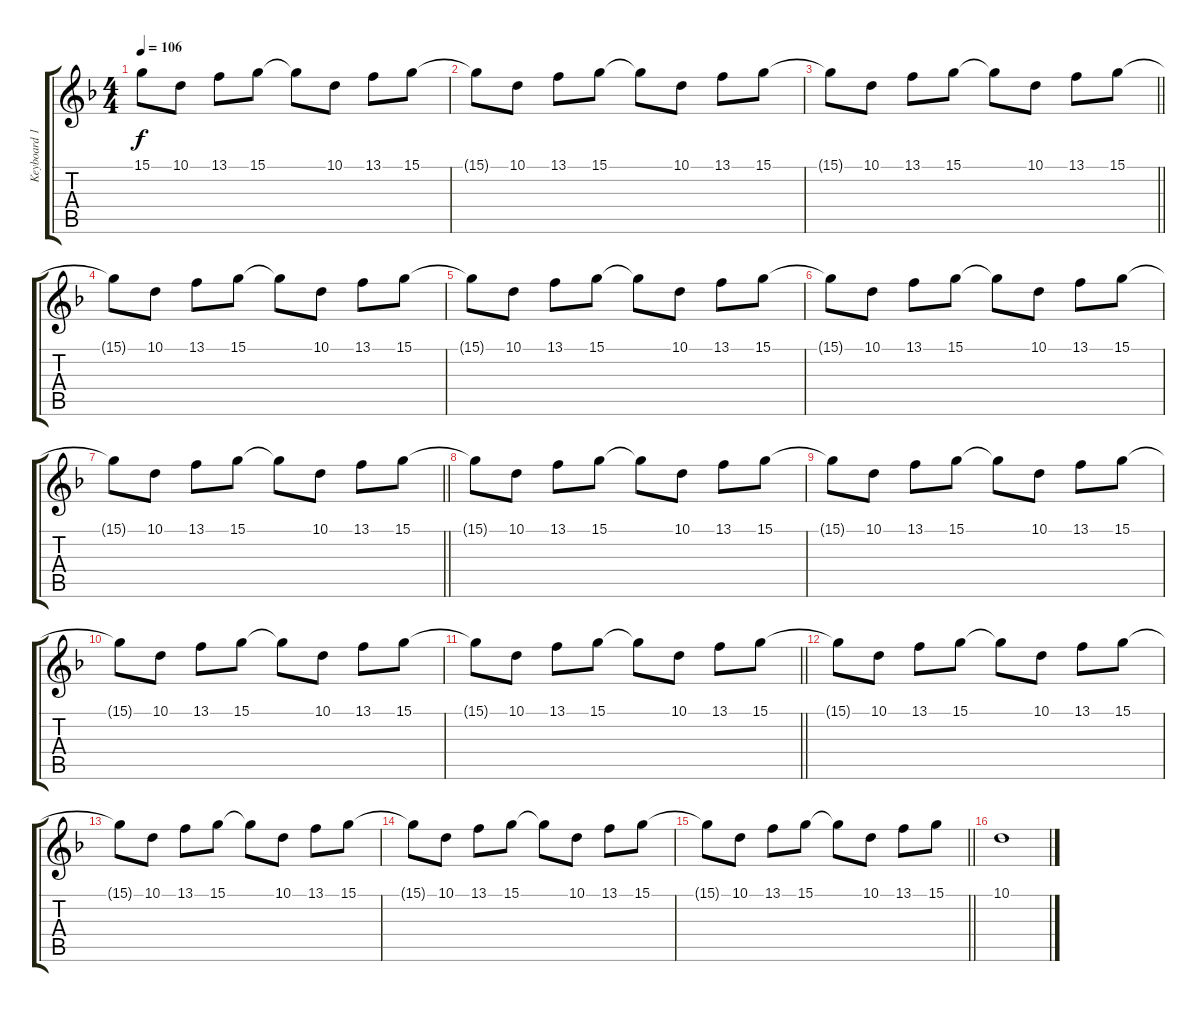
\track ("Keyboard 1" "Keyboard 1") {instrument synthstrings1}
\staff {score tabs}
\tuning (E4 B3 G3 D3 A2 E2) {hide}
\ts (4 4)
\tempo 106
\clef g2
\ks dminor
15.1{t}.8{dy f} 10.1.8 13.1.8 15.1.8 15.1{t}.8 10.1.8 13.1.8 15.1.8 |
15.1{t}.8 10.1.8 13.1.8 15.1.8 15.1{t}.8 10.1.8 13.1.8 15.1.8 |
\barLineRight lightlight
15.1{t}.8 10.1.8 13.1.8 15.1.8 15.1{t}.8 10.1.8 13.1.8 15.1.8 |
15.1{t}.8 10.1.8 13.1.8 15.1.8 15.1{t}.8 10.1.8 13.1.8 15.1.8 |
15.1{t}.8 10.1.8 13.1.8 15.1.8 15.1{t}.8 10.1.8 13.1.8 15.1.8 |
15.1{t}.8 10.1.8 13.1.8 15.1.8 15.1{t}.8 10.1.8 13.1.8 15.1.8 |
\barLineRight lightlight
15.1{t}.8 10.1.8 13.1.8 15.1.8 15.1{t}.8 10.1.8 13.1.8 15.1.8 |
15.1{t}.8 10.1.8 13.1.8 15.1.8 15.1{t}.8 10.1.8 13.1.8 15.1.8 |
15.1{t}.8 10.1.8 13.1.8 15.1.8 15.1{t}.8 10.1.8 13.1.8 15.1.8 |
15.1{t}.8 10.1.8 13.1.8 15.1.8 15.1{t}.8 10.1.8 13.1.8 15.1.8 |
\barLineRight lightlight
15.1{t}.8 10.1.8 13.1.8 15.1.8 15.1{t}.8 10.1.8 13.1.8 15.1.8 |
15.1{t}.8 10.1.8 13.1.8 15.1.8 15.1{t}.8 10.1.8 13.1.8 15.1.8 |
15.1{t}.8 10.1.8 13.1.8 15.1.8 15.1{t}.8 10.1.8 13.1.8 15.1.8 |
15.1{t}.8 10.1.8 13.1.8 15.1.8 15.1{t}.8 10.1.8 13.1.8 15.1.8 |
\barLineRight lightlight
15.1{t}.8 10.1.8 13.1.8 15.1.8 15.1{t}.8 10.1.8 13.1.8 15.1.8 |
10.1.1
